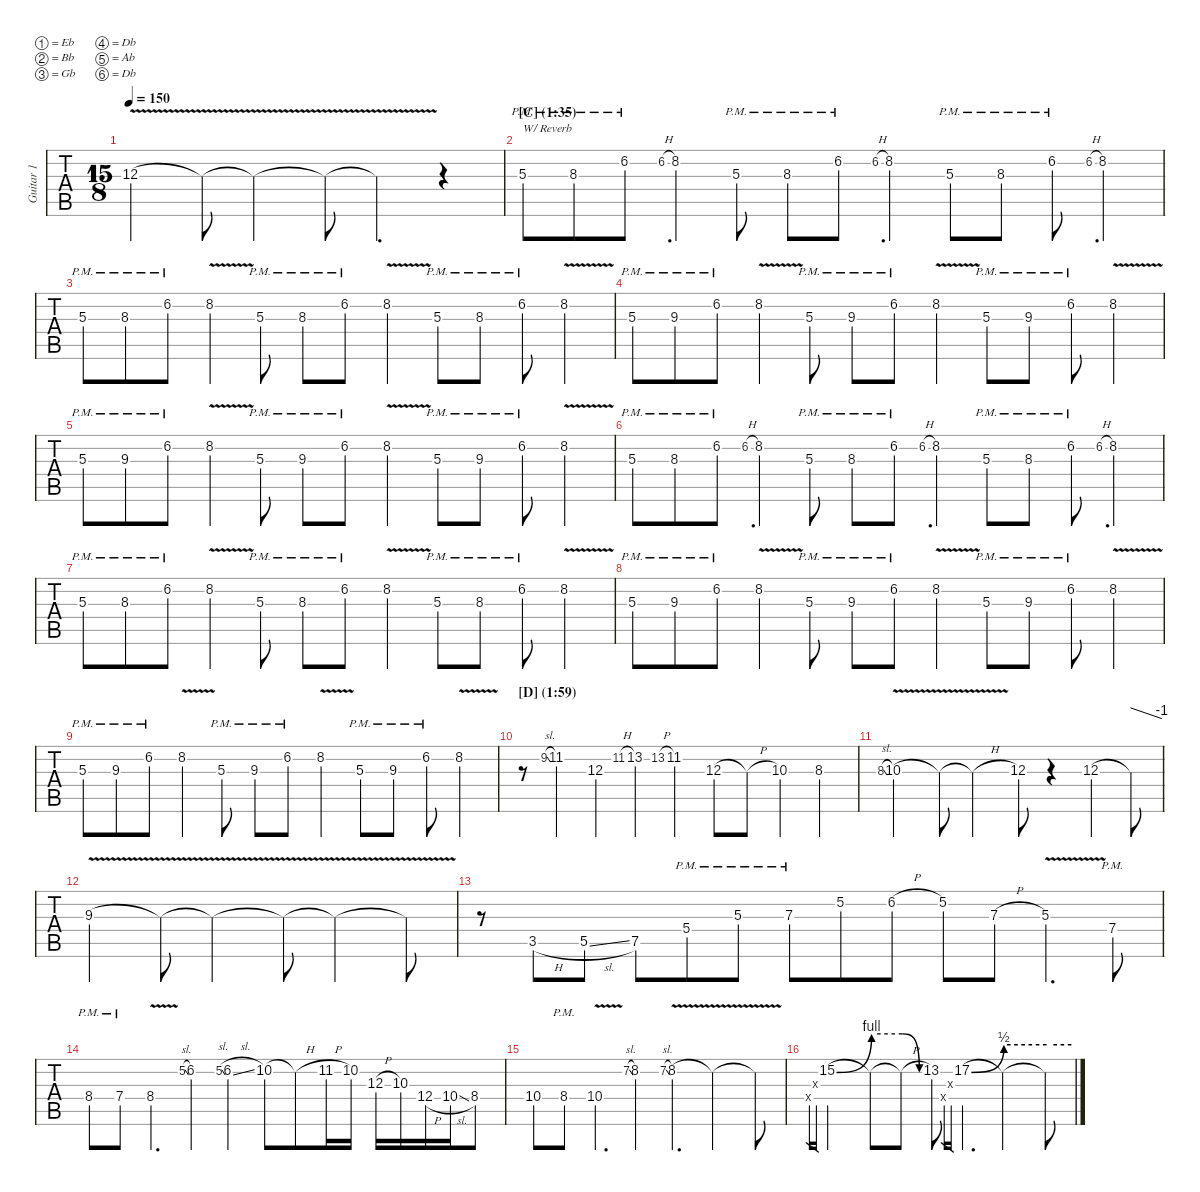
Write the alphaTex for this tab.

\defaultSystemsLayout 2
\hideDynamics
\bracketExtendMode nobrackets
\multiTrackTrackNamePolicy allsystems
\firstSystemTrackNameMode fullname
\otherSystemsTrackNameMode fullname
\otherSystemsTrackNameOrientation horizontal
\track ("Guitar 1" "Guitar 1") {instrument overdrivenguitar}
\staff {tabs}
\tuning (Eb4 Bb3 Gb3 Db3 Ab2 Db2)
\ts (15 8)
\scale
0.977121
\tempo 150
\accidentals auto
\clef g2
\ottava regular
\simile none
\ks aminor
12.3{v t acc x}.2{dy mf} 12.3{v t acc x}.8 12.3{v t acc x}.2 12.3{v t acc x}.8 12.3{v t acc x}.4{d} r.4 |
\section ("C" "(1:35)")
\scale
1.024 5.3{pm acc #}.8{txt "W/ Reverb"} 8.3{pm acc #}.8 6.2{pm acc #}.8 6.2{h acc #}.8{d gr onbeat} 8.2{acc x}.4 5.3{pm acc #}.8 8.3{pm acc #}.8 6.2{pm acc #}.8 6.2{h acc #}.8{d gr onbeat} 8.2{acc x}.4 5.3{pm acc #}.8 8.3{pm acc #}.8 6.2{pm acc #}.8 6.2{h acc #}.8{d gr onbeat} 8.2{acc x}.4 |
\scale
0.976004 5.3{pm acc #}.8 8.3{pm acc #}.8 6.2{pm acc #}.8 8.2{v acc x}.4 5.3{pm acc #}.8 8.3{pm acc #}.8 6.2{pm acc #}.8 8.2{v acc x}.4 5.3{pm acc #}.8 8.3{pm acc #}.8 6.2{pm acc #}.8 8.2{v acc x}.4 |
\scale
1.02024 5.3{pm acc #}.8 9.3{pm acc x}.8 6.2{pm acc #}.8 8.2{v acc x}.4 5.3{pm acc #}.8 9.3{pm acc x}.8 6.2{pm acc #}.8 8.2{v acc x}.4 5.3{pm acc #}.8 9.3{pm acc x}.8 6.2{pm acc #}.8 8.2{v acc x}.4 |
\scale
0.97976 5.3{pm acc #}.8 9.3{pm acc x}.8 6.2{pm acc #}.8 8.2{v acc x}.4 5.3{pm acc #}.8 9.3{pm acc x}.8 6.2{pm acc #}.8 8.2{v acc x}.4 5.3{pm acc #}.8 9.3{pm acc x}.8 6.2{pm acc #}.8 8.2{v acc x}.4 |
\scale
1.02474 5.3{pm acc #}.8 8.3{pm acc #}.8 6.2{pm acc #}.8 6.2{h acc #}.8{d gr onbeat} 8.2{acc x}.4 5.3{pm acc #}.8 8.3{pm acc #}.8 6.2{pm acc #}.8 6.2{h acc #}.8{d gr onbeat} 8.2{acc x}.4 5.3{pm acc #}.8 8.3{pm acc #}.8 6.2{pm acc #}.8 6.2{h acc #}.8{d gr onbeat} 8.2{acc x}.4 |
\scale
0.975259 5.3{pm acc #}.8 8.3{pm acc #}.8 6.2{pm acc #}.8 8.2{v acc x}.4 5.3{pm acc #}.8 8.3{pm acc #}.8 6.2{pm acc #}.8 8.2{v acc x}.4 5.3{pm acc #}.8 8.3{pm acc #}.8 6.2{pm acc #}.8 8.2{v acc x}.4 |
\scale
1.02174 5.3{pm acc #}.8 9.3{pm acc x}.8 6.2{pm acc #}.8 8.2{v acc x}.4 5.3{pm acc #}.8 9.3{pm acc x}.8 6.2{pm acc #}.8 8.2{v acc x}.4 5.3{pm acc #}.8 9.3{pm acc x}.8 6.2{pm acc #}.8 8.2{v acc x}.4 |
\scale
0.978255 5.3{pm acc #}.8 9.3{pm acc x}.8 6.2{pm acc #}.8 8.2{v acc x}.4 5.3{pm acc #}.8 9.3{pm acc x}.8 6.2{pm acc #}.8 8.2{v acc x}.4 5.3{pm acc #}.8 9.3{pm acc x}.8 6.2{pm acc #}.8 8.2{v acc x}.4 |
\section ("D" "(1:59)")
\scale
1.024 r.8 9.2{sl acc #}.8{gr onbeat} 11.2{acc #}.4 12.3{acc x}.4 11.2{h acc #}.8{gr onbeat} 13.2{acc #}.4 13.2{h acc #}.8{gr onbeat} 11.2{acc #}.4 12.3{acc x}.8 12.3{h t acc x}.8 10.3{acc #}.4 8.3{acc #}.4 |
\scale
0.976004 8.3{sl acc #}.8{gr onbeat} 10.3{v acc #}.2 10.3{v t acc #}.8 10.3{v h t acc #}.2 12.3{st acc x}.8 r.4 12.3{acc x}.4 12.3{t acc x}.8{tbe (dive default 0 0 59.4 -4)} |
\scale
1.01982 9.3{v acc x}.2 9.3{v t acc x}.8 9.3{v t acc x}.2 9.3{v t acc x}.8 9.3{v t acc x}.2 9.3{v t acc x}.8 |
\scale
0.980184 r.8 3.5{h acc #}.8 5.5{sl acc x}.8 7.5{acc x}.8 5.4{pm acc x}.8 5.3{pm acc #}.8 7.3{pm acc x}.8 5.2{acc x}.8 6.2{h acc #}.8 5.2{acc x}.8 7.3{h acc x}.8 5.3{v acc #}.4{d} 7.4{pm acc x}.8 |
\scale
1.02133 8.4{pm acc #}.8 7.4{pm acc x}.8 8.4{v acc #}.4{d} 5.2{sl acc x}.8{gr onbeat} 6.2{acc #}.4 5.2{sl acc x}.8{gr onbeat} 6.2{sl acc #}.4 10.2{acc x}.8 10.2{h t acc x}.8 11.2{h acc #}.16 10.2{acc x}.16 12.3{h acc x}.16 10.3{acc #}.16 12.4{h acc x}.16 10.4{sl acc #}.16 8.4{acc #}.8 |
\scale
0.97867 10.4{acc #}.8 8.4{pm acc #}.8 10.4{v acc #}.4{d} 7.2{sl acc #}.8{gr onbeat} 8.2{acc x}.4 7.2{sl acc #}.8{gr onbeat} 8.2{v acc x}.4{d} 8.2{v t acc x}.2 8.2{v t acc x}.8 |
\scale
1.02175 0.4{x acc x}.16{gr} 0.3{x acc x}.16{gr} 15.2{be (bend 0 0 15 4) acc x}.2 15.2{be (hold 0 4 60 4) t}.8 15.2{be (release 0 4 15 0) h t}.8 13.2{acc #}.8 0.4{x acc x}.16{gr} 0.3{x acc x}.16{gr} 17.2{be (bend 16.2 0 24.599999999999998 2) acc x}.4{d} 17.2{be (hold 0 2 60 2) v t}.2 17.2{be (hold 6.6 2 18 2) v t}.8
